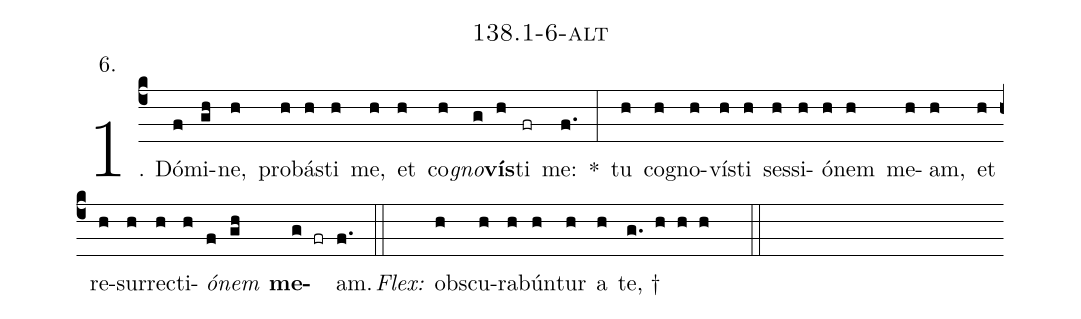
name: 138.1-6-alt;
annotation: 6.;
%%
(c4)1. Dó(f)mi(gh)ne,(h) pro(h)bás(h)ti(h) me,(h) et(h) co(h)<i>gno</i>(g)<b>vís</b>(h)ti(fr) me:(f.) *(:) tu(h) co(h)gno(h)vís(h)ti(h) ses(h)si(h)ó(h)nem(h) me(h)am,(h) et(h) re(h)sur(h)rec(h)ti(h)<i>ó</i>(f)<i>nem</i>(gh) <b>me</b>(g fr)am.(f.) (::)
<i>Flex:</i>()  obs(h)cu(h)ra(h)bún(h)tur(h) a(h) te, †(g. h h h  ::)
